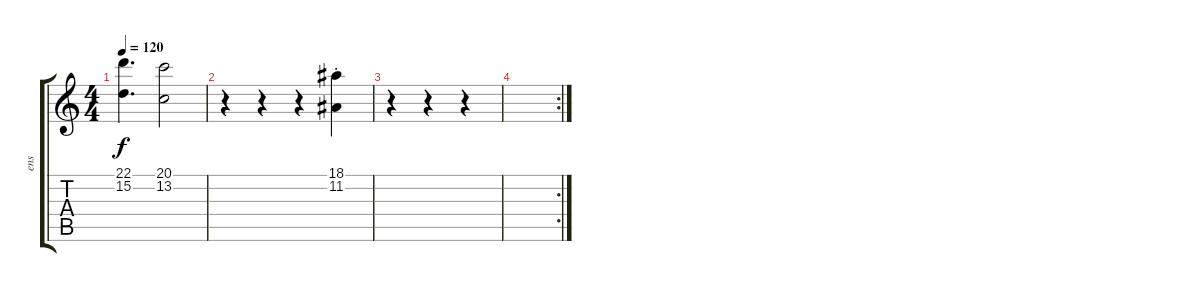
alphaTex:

\track ("ens" "ens") {instrument synthstrings2}
\staff {score tabs}
\tuning (E4 B3 G3 D3 A2 E2) {hide}
\ts (4 4)
\tempo 120
\clef g2
\ks c
(22.1 15.2).4{d dy f} (20.1 13.2).2 |
r.4 r.4 r.4 (18.1 11.2{st}).4 |
r.4 r.4 r.4 |
\rc 2
